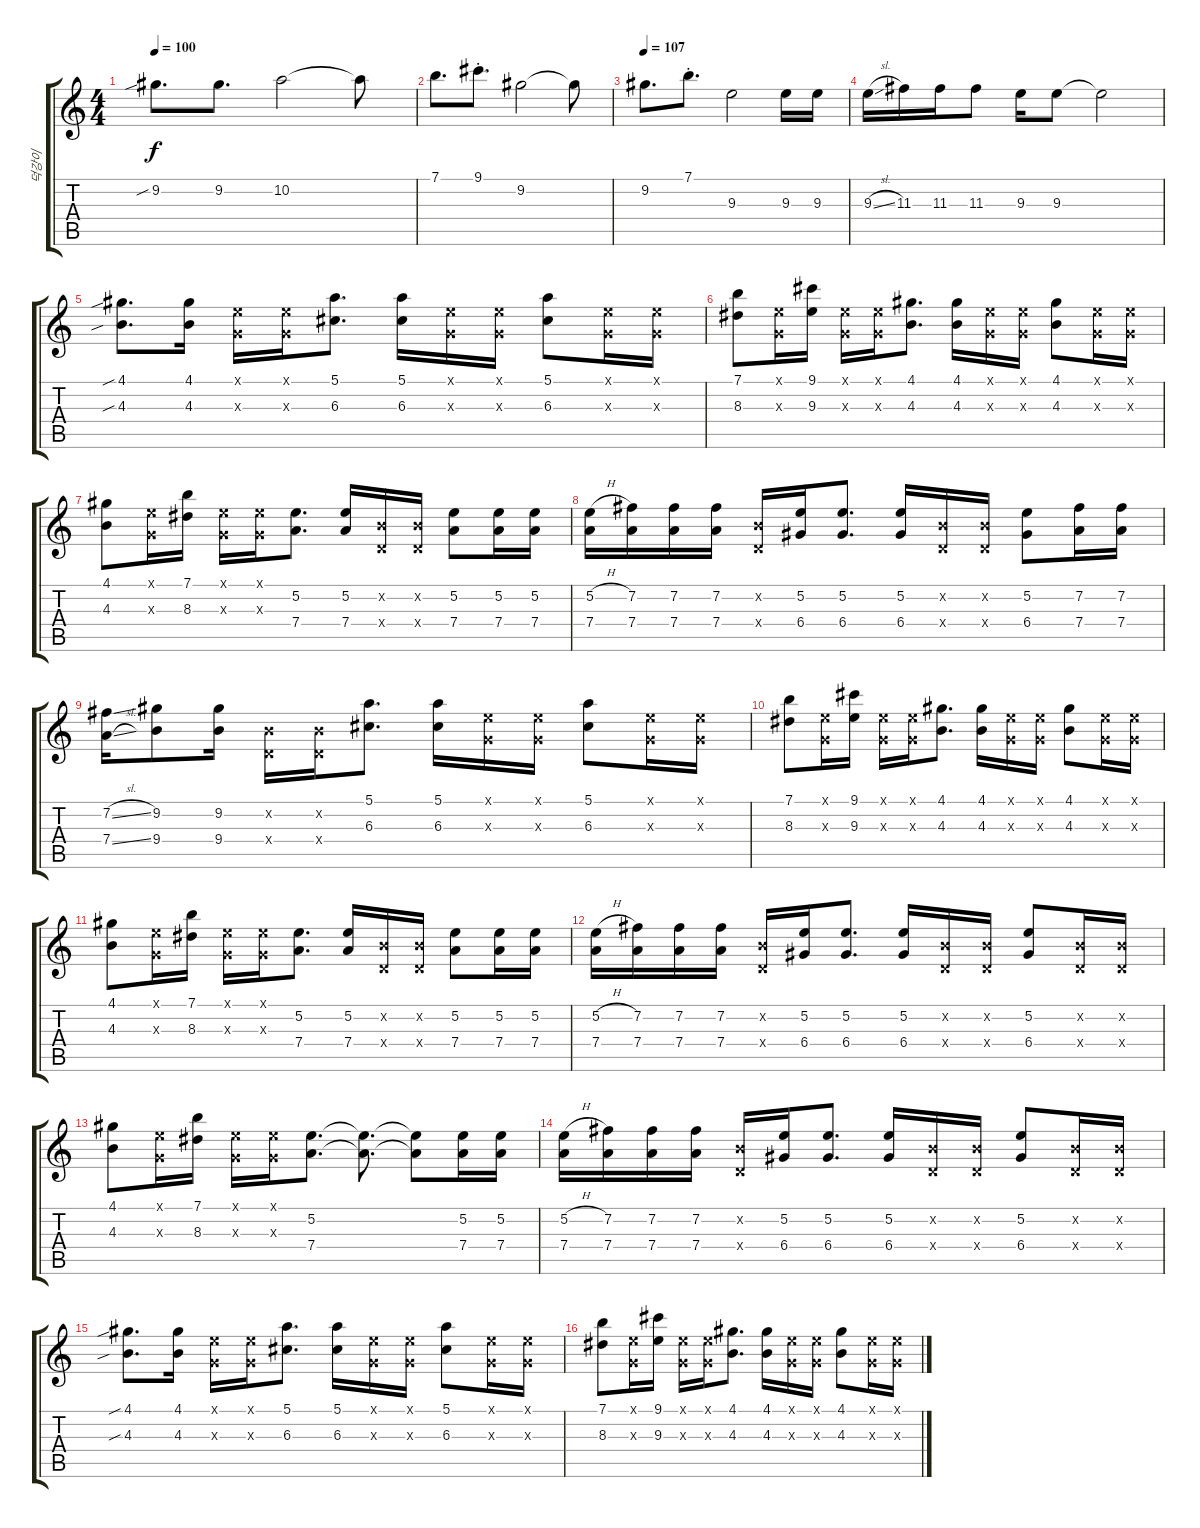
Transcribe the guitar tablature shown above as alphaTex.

\track ("덕강이" "덕강이") {instrument acousticguitarsteel}
\staff {score tabs}
\tuning (E4 B3 G3 D3 A2 E2) {hide}
\ts (4 4)
\tempo 100
\clef g2
\ks c
9.2{sib}.8{d dy f} 9.2.8{d} 10.2.2 10.2{t}.8 |
7.1.8{d} 9.1{st}.8{d} 9.2.2 9.2{t}.8 |
\tempo 107
9.2.8{d} 7.1{st}.8{d} 9.3.2 9.3.16 9.3.16 |
9.3{sl}.16 11.3.16 11.3.16 11.3.8 9.3.16 9.3.8 9.3{t}.2 |
(4.1{sib} 4.3{sib}).8{d} (4.1 4.3).16 (0.1{x} 0.3{x}).16 (0.1{x} 0.3{x}).16 (5.1 6.3).8{d} (5.1 6.3).16 (0.1{x} 0.3{x}).16 (0.1{x} 0.3{x}).16 (5.1 6.3).8 (0.1{x} 0.3{x}).16 (0.1{x} 0.3{x}).16 |
(7.1 8.3).8 (0.1{x} 0.3{x}).16 (9.1 9.3).16 (0.1{x} 0.3{x}).16 (0.1{x} 0.3{x}).16 (4.1 4.3).8{d} (4.1 4.3).16 (0.1{x} 0.3{x}).16 (0.1{x} 0.3{x}).16 (4.1 4.3).8 (0.1{x} 0.3{x}).16 (0.1{x} 0.3{x}).16 |
(4.1 4.3).8 (0.1{x} 0.3{x}).16 (7.1 8.3).16 (0.1{x} 0.3{x}).16 (0.1{x} 0.3{x}).16 (5.2 7.4).8{d} (5.2 7.4).16 (0.2{x} 0.4{x}).16 (0.2{x} 0.4{x}).16 (5.2 7.4).8 (5.2 7.4).16 (5.2 7.4).16 |
(5.2{h} 7.4).16 (7.2 7.4).16 (7.2 7.4).16 (7.2 7.4).16 (0.2{x} 0.4{x}).16 (5.2 6.4).16 (5.2 6.4).8{d} (5.2 6.4).16 (0.2{x} 0.4{x}).16 (0.2{x} 0.4{x}).16 (5.2 6.4).8 (7.2 7.4).16 (7.2 7.4).16 |
(7.2{sl} 7.4{sl}).16 (9.2 9.4).8 (9.2 9.4).16 (0.2{x} 0.4{x}).16 (0.2{x} 0.4{x}).16 (5.1 6.3).8{d} (5.1 6.3).16 (0.1{x} 0.3{x}).16 (0.1{x} 0.3{x}).16 (5.1 6.3).8 (0.1{x} 0.3{x}).16 (0.1{x} 0.3{x}).16 |
(7.1 8.3).8 (0.1{x} 0.3{x}).16 (9.1 9.3).16 (0.1{x} 0.3{x}).16 (0.1{x} 0.3{x}).16 (4.1 4.3).8{d} (4.1 4.3).16 (0.1{x} 0.3{x}).16 (0.1{x} 0.3{x}).16 (4.1 4.3).8 (0.1{x} 0.3{x}).16 (0.1{x} 0.3{x}).16 |
(4.1 4.3).8 (0.1{x} 0.3{x}).16 (7.1 8.3).16 (0.1{x} 0.3{x}).16 (0.1{x} 0.3{x}).16 (5.2 7.4).8{d} (5.2 7.4).16 (0.2{x} 0.4{x}).16 (0.2{x} 0.4{x}).16 (5.2 7.4).8 (5.2 7.4).16 (5.2 7.4).16 |
(5.2{h} 7.4).16 (7.2 7.4).16 (7.2 7.4).16 (7.2 7.4).16 (0.2{x} 0.4{x}).16 (5.2 6.4).16 (5.2 6.4).8{d} (5.2 6.4).16 (0.2{x} 0.4{x}).16 (0.2{x} 0.4{x}).16 (5.2 6.4).8 (0.2{x} 0.4{x}).16 (0.2{x} 0.4{x}).16 |
(4.1 4.3).8 (0.1{x} 0.3{x}).16 (7.1 8.3).16 (0.1{x} 0.3{x}).16 (0.1{x} 0.3{x}).16 (5.2 7.4).8{d} (5.2{t} 7.4{t}).8{d} (5.2{t} 7.4{t}).8 (5.2 7.4).16 (5.2 7.4).16 |
(5.2{h} 7.4).16 (7.2 7.4).16 (7.2 7.4).16 (7.2 7.4).16 (0.2{x} 0.4{x}).16 (5.2 6.4).16 (5.2 6.4).8{d} (5.2 6.4).16 (0.2{x} 0.4{x}).16 (0.2{x} 0.4{x}).16 (5.2 6.4).8 (0.2{x} 0.4{x}).16 (0.2{x} 0.4{x}).16 |
(4.1{sib} 4.3{sib}).8{d} (4.1 4.3).16 (0.1{x} 0.3{x}).16 (0.1{x} 0.3{x}).16 (5.1 6.3).8{d} (5.1 6.3).16 (0.1{x} 0.3{x}).16 (0.1{x} 0.3{x}).16 (5.1 6.3).8 (0.1{x} 0.3{x}).16 (0.1{x} 0.3{x}).16 |
(7.1 8.3).8 (0.1{x} 0.3{x}).16 (9.1 9.3).16 (0.1{x} 0.3{x}).16 (0.1{x} 0.3{x}).16 (4.1 4.3).8{d} (4.1 4.3).16 (0.1{x} 0.3{x}).16 (0.1{x} 0.3{x}).16 (4.1 4.3).8 (0.1{x} 0.3{x}).16 (0.1{x} 0.3{x}).16
